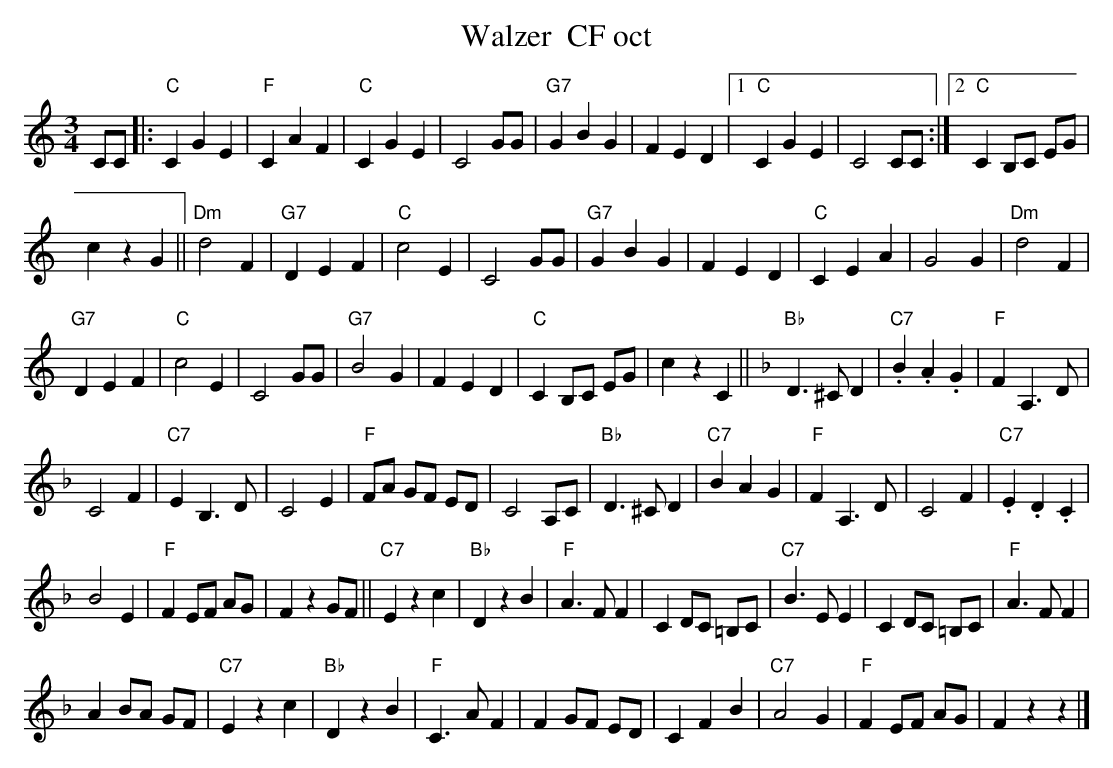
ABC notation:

X:1
T:Walzer  CF oct
M:3/4
L:1/4
K:Cmaj%%MIDI gchordon
C/2C/2 |: "C"CGE | "F"CAF | "C"CGE | C2G/2G/2 | "G7"GBG | FED |1 "C"CGE | C2C/2C/2 :|2 "C"CB,/2C/2 E/2G/2 |
czG || "Dm"d2 F | "G7"DEF | "C"c2E | C2G/2G/2 | "G7"GBG | FED | "C"CEA | G2G | "Dm"d2F |
"G7"DEF | "C"c2E | C2G/2G/2 | "G7"B2G | FED | "C"CB,/2C/2 E/2G/2 | czC || [K:Fmaj] "Bb"D>^CD | "C7".B.A.G | "F"FA,>D |
C2F | "C7"EB,>D | C2E | "F"F/2A/2 G/2F/2 E/2D/2 | C2A,/2C/2 | "Bb"D>^CD | "C7"BAG | "F"FA,>D | C2F | "C7".E.D.C |
B2E | "F"FE/2F/2 A/2G/2 | FzG/2F/2 || "C7"Ezc | "Bb"DzB | "F"A>FF | C D/2C/2 =B,/2C/2 | "C7"B>EE | C D/2C/2 =B,/2C/2 | "F"A>FF |
AB/2A/2 G/2F/2 | "C7"Ezc | "Bb"DzB | "F"C>AF | FG/2F/2 E/2D/2 | CFB | "C7"A2G | "F"FE/2F/2 A/2G/2 | Fzz |]
